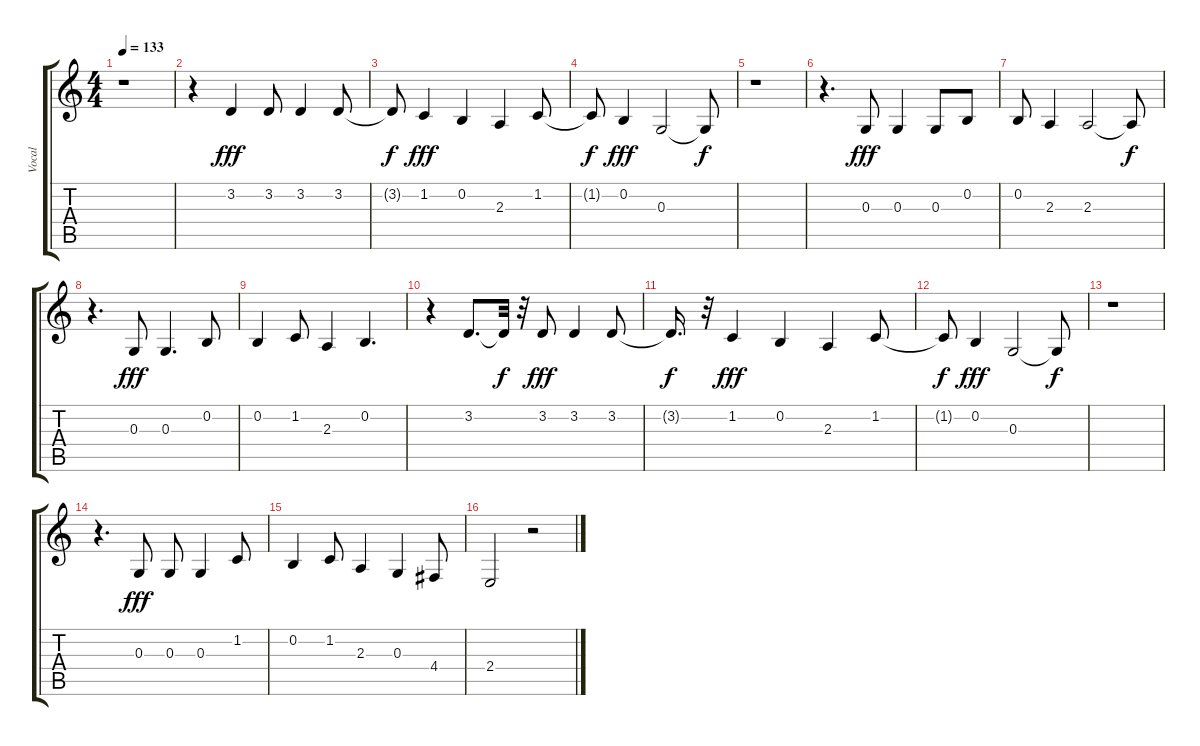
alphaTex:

\track ("Vocal" "Vocal") {instrument flute}
\staff {score tabs}
\tuning (E4 B3 G3 D3 A2 E2) {hide}
\ts (4 4)
\tempo 133
\clef g2
\ks c
r.1{dy fff} |
r.4 3.2.4 3.2.8 3.2.4 3.2.8 |
3.2{t}.8{dy f} 1.2.4{dy fff} 0.2.4 2.3.4 1.2.8 |
1.2{t}.8{dy f} 0.2.4{dy fff} 0.3.2 0.3{t}.8{dy f} |
r.1 |
r.4{d} 0.3.8{dy fff} 0.3.4 0.3.8 0.2.8 |
0.2.8 2.3.4 2.3.2 2.3{t}.8{dy f} |
r.4{d} 0.3.8{dy fff} 0.3.4{d} 0.2.8 |
0.2.4 1.2.8 2.3.4 0.2.4{d} |
r.4 3.2.8{d} 3.2{t}.32{dy f} r.32 3.2.8{dy fff} 3.2.4 3.2.8 |
3.2{t}.16{d dy f} r.32 1.2.4{dy fff} 0.2.4 2.3.4 1.2.8 |
1.2{t}.8{dy f} 0.2.4{dy fff} 0.3.2 0.3{t}.8{dy f} |
r.1 |
r.4{d} 0.3.8{dy fff} 0.3.8 0.3.4 1.2.8 |
0.2.4 1.2.8 2.3.4 0.3.4 4.4.8 |
2.4.2 r.2
